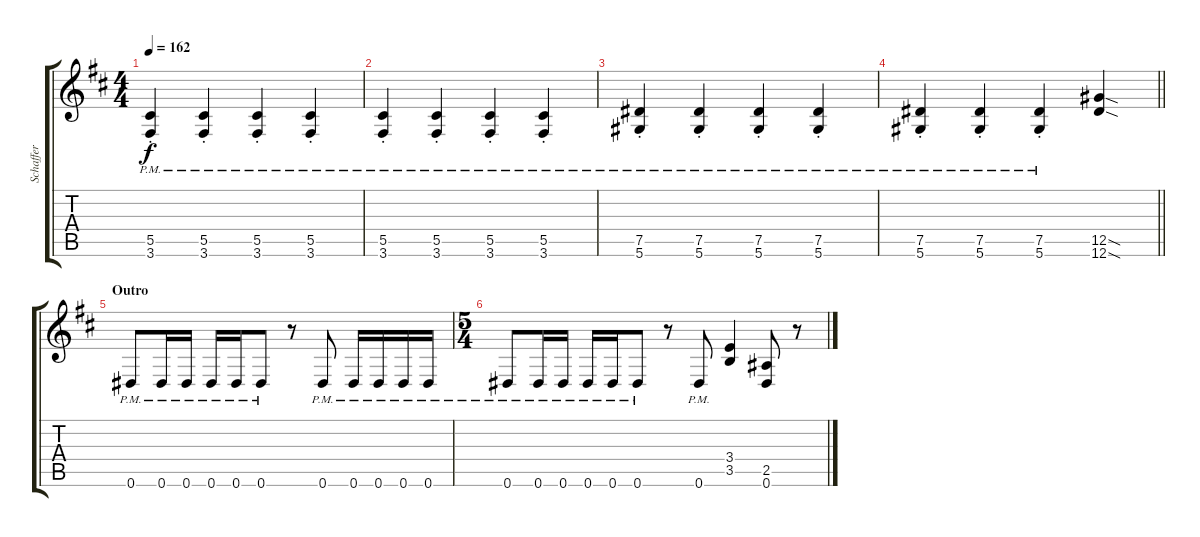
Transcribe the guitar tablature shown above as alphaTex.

\track ("Schaffer" "Schaffer") {instrument distortionguitar}
\staff {score tabs}
\tuning (Eb4 Bb3 Gb3 Db3 Ab2 Eb2) {hide}
\ts (4 4)
\tempo 162
\clef g2
\ks d
(5.5{pm st} 3.6{pm st}).4{dy f} (5.5{pm st} 3.6{pm st}).4 (5.5{pm st} 3.6{pm st}).4 (5.5{pm st} 3.6{pm st}).4 |
(5.5{pm st} 3.6{pm st}).4 (5.5{pm st} 3.6{pm st}).4 (5.5{pm st} 3.6{pm st}).4 (5.5{pm st} 3.6{pm st}).4 |
(7.5{pm st} 5.6{pm st}).4 (7.5{pm st} 5.6{pm st}).4 (7.5{pm st} 5.6{pm st}).4 (7.5{pm st} 5.6{pm st}).4 |
\barLineRight lightlight
(7.5{pm st} 5.6{pm st}).4 (7.5{pm st} 5.6{pm st}).4 (7.5{pm st} 5.6{pm st}).4 (12.5{sod} 12.6{sod}).4 |
\section ("" "Outro")
0.6{pm}.8 0.6{pm}.16 0.6{pm}.16 0.6{pm}.16 0.6{pm}.16 0.6{pm}.8 r.8 0.6{pm}.8 0.6{pm}.16 0.6{pm}.16 0.6{pm}.16 0.6{pm}.16 |
\ts (5 4)
0.6{pm}.8 0.6{pm}.16 0.6{pm}.16 0.6{pm}.16 0.6{pm}.16 0.6{pm}.8 r.8 0.6{pm}.8 (3.4 3.5).4 (2.5 0.6).8 r.8
